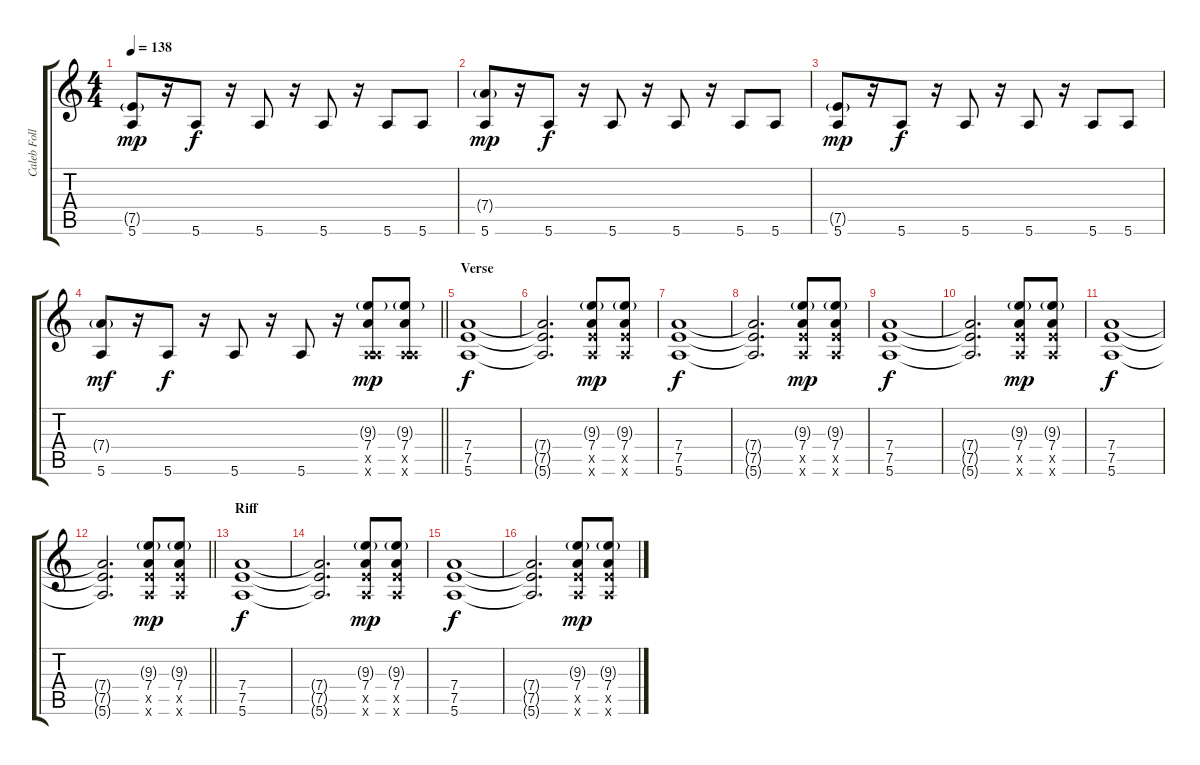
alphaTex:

\track ("Caleb Followill" "Caleb Foll") {instrument overdrivenguitar}
\staff {score tabs}
\tuning (E4 B3 G3 D3 A2 E2) {hide}
\ts (4 4)
\tempo 138
\clef g2
\ks c
(7.5{g} 5.6).8{dy mp} r.16 5.6.8{dy f} r.16 5.6.8 r.16 5.6.8 r.16 5.6.8 5.6.8 |
(7.4{g} 5.6).8{dy mp} r.16 5.6.8{dy f} r.16 5.6.8 r.16 5.6.8 r.16 5.6.8 5.6.8 |
(7.5{g} 5.6).8{dy mp} r.16 5.6.8{dy f} r.16 5.6.8 r.16 5.6.8 r.16 5.6.8 5.6.8 |
\barLineRight lightlight
(7.4{g} 5.6).8{dy mf} r.16 5.6.8{dy f} r.16 5.6.8 r.16 5.6.8 r.16 (9.3{g} 7.4 0.5{x} 5.6{x}).8{dy mp} (9.3{g} 7.4 0.5{x} 5.6{x}).8 |
\section ("" "Verse ")
(7.4 7.5 5.6).1{dy f volume 10} |
(7.4{t} 7.5{t} 5.6{t}).2{d} (9.3{g} 7.4 7.5{x} 5.6{x}).8{dy mp} (9.3{g} 7.4 7.5{x} 5.6{x}).8 |
(7.4 7.5 5.6).1{dy f} |
(7.4{t} 7.5{t} 5.6{t}).2{d} (9.3{g} 7.4 7.5{x} 5.6{x}).8{dy mp} (9.3{g} 7.4 7.5{x} 5.6{x}).8 |
(7.4 7.5 5.6).1{dy f} |
(7.4{t} 7.5{t} 5.6{t}).2{d} (9.3{g} 7.4 7.5{x} 5.6{x}).8{dy mp} (9.3{g} 7.4 7.5{x} 5.6{x}).8 |
(7.4 7.5 5.6).1{dy f} |
\barLineRight lightlight
(7.4{t} 7.5{t} 5.6{t}).2{d} (9.3{g} 7.4 7.5{x} 5.6{x}).8{dy mp} (9.3{g} 7.4 7.5{x} 5.6{x}).8 |
\section ("" "Riff")
(7.4 7.5 5.6).1{dy f} |
(7.4{t} 7.5{t} 5.6{t}).2{d} (9.3{g} 7.4 7.5{x} 5.6{x}).8{dy mp} (9.3{g} 7.4 7.5{x} 5.6{x}).8 |
(7.4 7.5 5.6).1{dy f} |
(7.4{t} 7.5{t} 5.6{t}).2{d} (9.3{g} 7.4 7.5{x} 5.6{x}).8{dy mp} (9.3{g} 7.4 7.5{x} 5.6{x}).8
